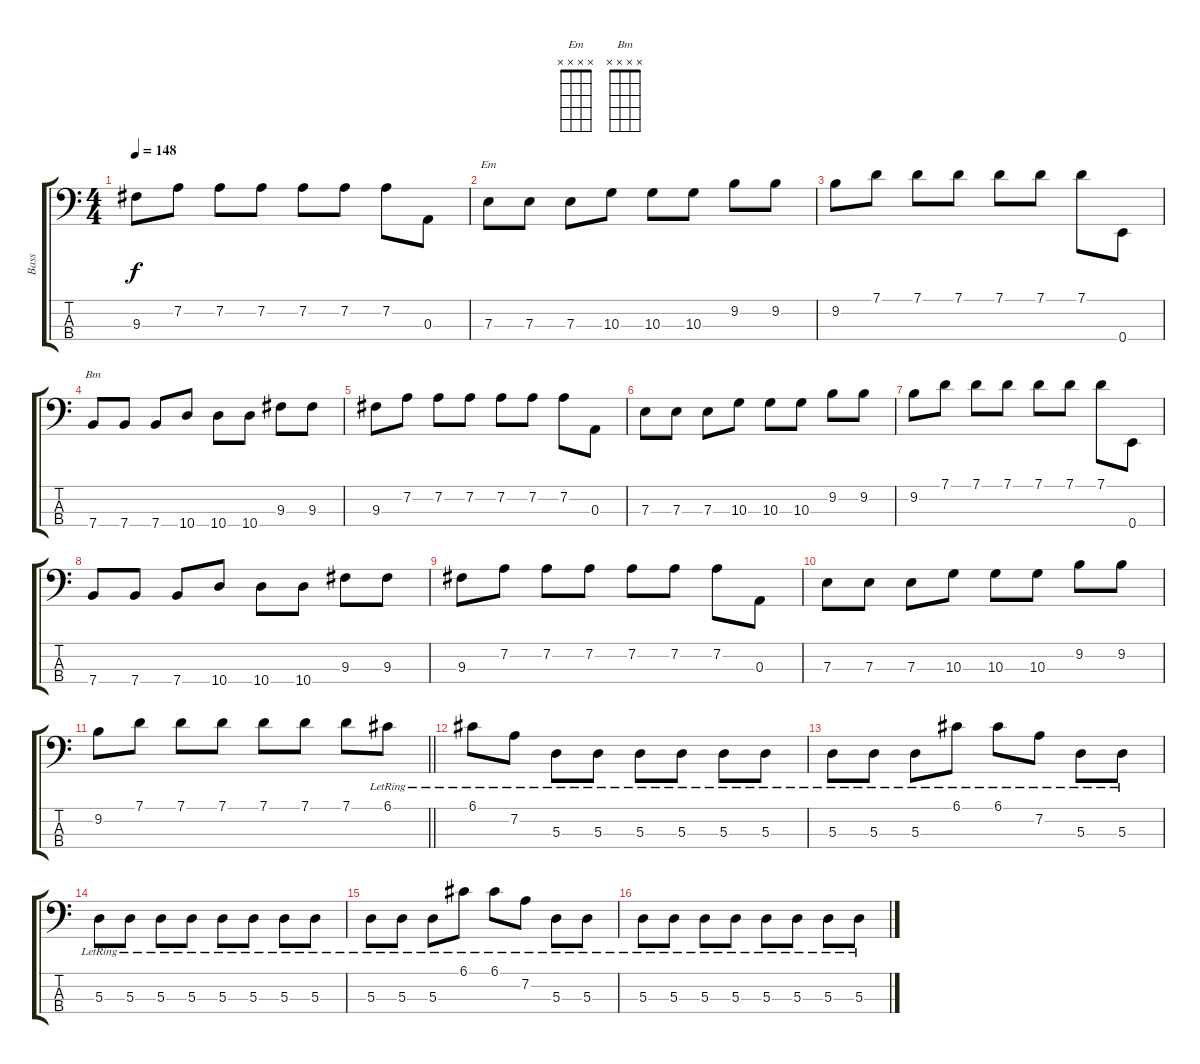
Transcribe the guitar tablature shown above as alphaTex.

\track ("Bass" "Bass") {instrument electricbasspick}
\staff {score tabs}
\tuning (G2 D2 A1 E1) {hide}
\chord ("Em" x x x x)
\chord ("Bm" x x x x)
\ts (4 4)
\tempo 148
\clef f4
\ks c
9.3.8{dy f} 7.2.8 7.2.8 7.2.8 7.2.8 7.2.8 7.2.8 0.3.8 |
7.3.8{ch "Em"} 7.3.8 7.3.8 10.3.8 10.3.8 10.3.8 9.2.8 9.2.8 |
9.2.8 7.1.8 7.1.8 7.1.8 7.1.8 7.1.8 7.1.8 0.4.8 |
7.4.8{ch "Bm"} 7.4.8 7.4.8 10.4.8 10.4.8 10.4.8 9.3.8 9.3.8 |
9.3.8 7.2.8 7.2.8 7.2.8 7.2.8 7.2.8 7.2.8 0.3.8 |
7.3.8 7.3.8 7.3.8 10.3.8 10.3.8 10.3.8 9.2.8 9.2.8 |
9.2.8 7.1.8 7.1.8 7.1.8 7.1.8 7.1.8 7.1.8 0.4.8 |
7.4.8 7.4.8 7.4.8 10.4.8 10.4.8 10.4.8 9.3.8 9.3.8 |
9.3.8 7.2.8 7.2.8 7.2.8 7.2.8 7.2.8 7.2.8 0.3.8 |
7.3.8 7.3.8 7.3.8 10.3.8 10.3.8 10.3.8 9.2.8 9.2.8 |
\barLineRight lightlight
9.2.8 7.1.8 7.1.8 7.1.8 7.1.8 7.1.8 7.1.8 6.1{lr}.8 |
6.1{lr}.8 7.2{lr}.8 5.3{lr}.8 5.3{lr}.8 5.3{lr}.8 5.3{lr}.8 5.3{lr}.8 5.3{lr}.8 |
5.3{lr}.8 5.3{lr}.8 5.3{lr}.8 6.1{lr}.8 6.1{lr}.8 7.2{lr}.8 5.3{lr}.8 5.3{lr}.8 |
5.3{lr}.8 5.3{lr}.8 5.3{lr}.8 5.3{lr}.8 5.3{lr}.8 5.3{lr}.8 5.3{lr}.8 5.3{lr}.8 |
5.3{lr}.8 5.3{lr}.8 5.3{lr}.8 6.1{lr}.8 6.1{lr}.8 7.2{lr}.8 5.3{lr}.8 5.3{lr}.8 |
5.3{lr}.8 5.3{lr}.8 5.3{lr}.8 5.3{lr}.8 5.3{lr}.8 5.3{lr}.8 5.3{lr}.8 5.3{lr}.8
